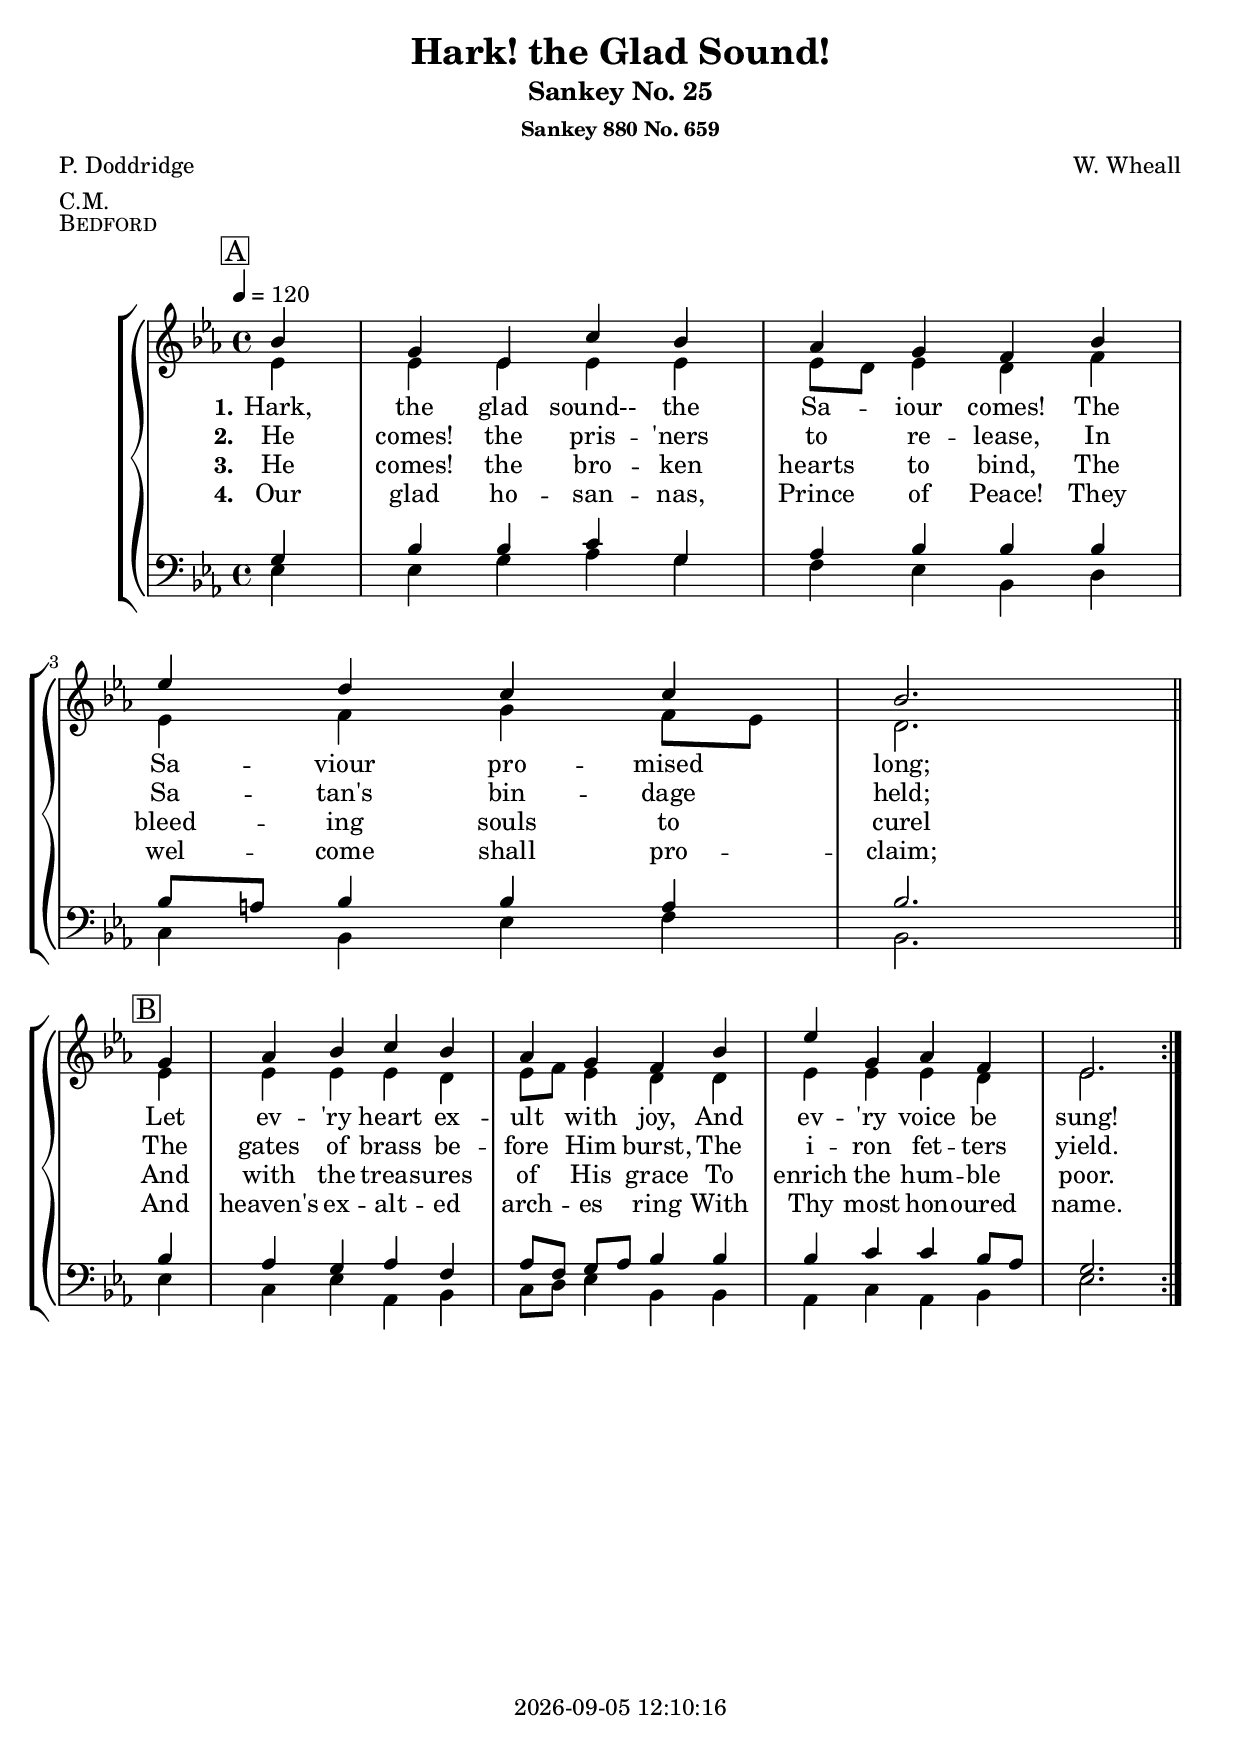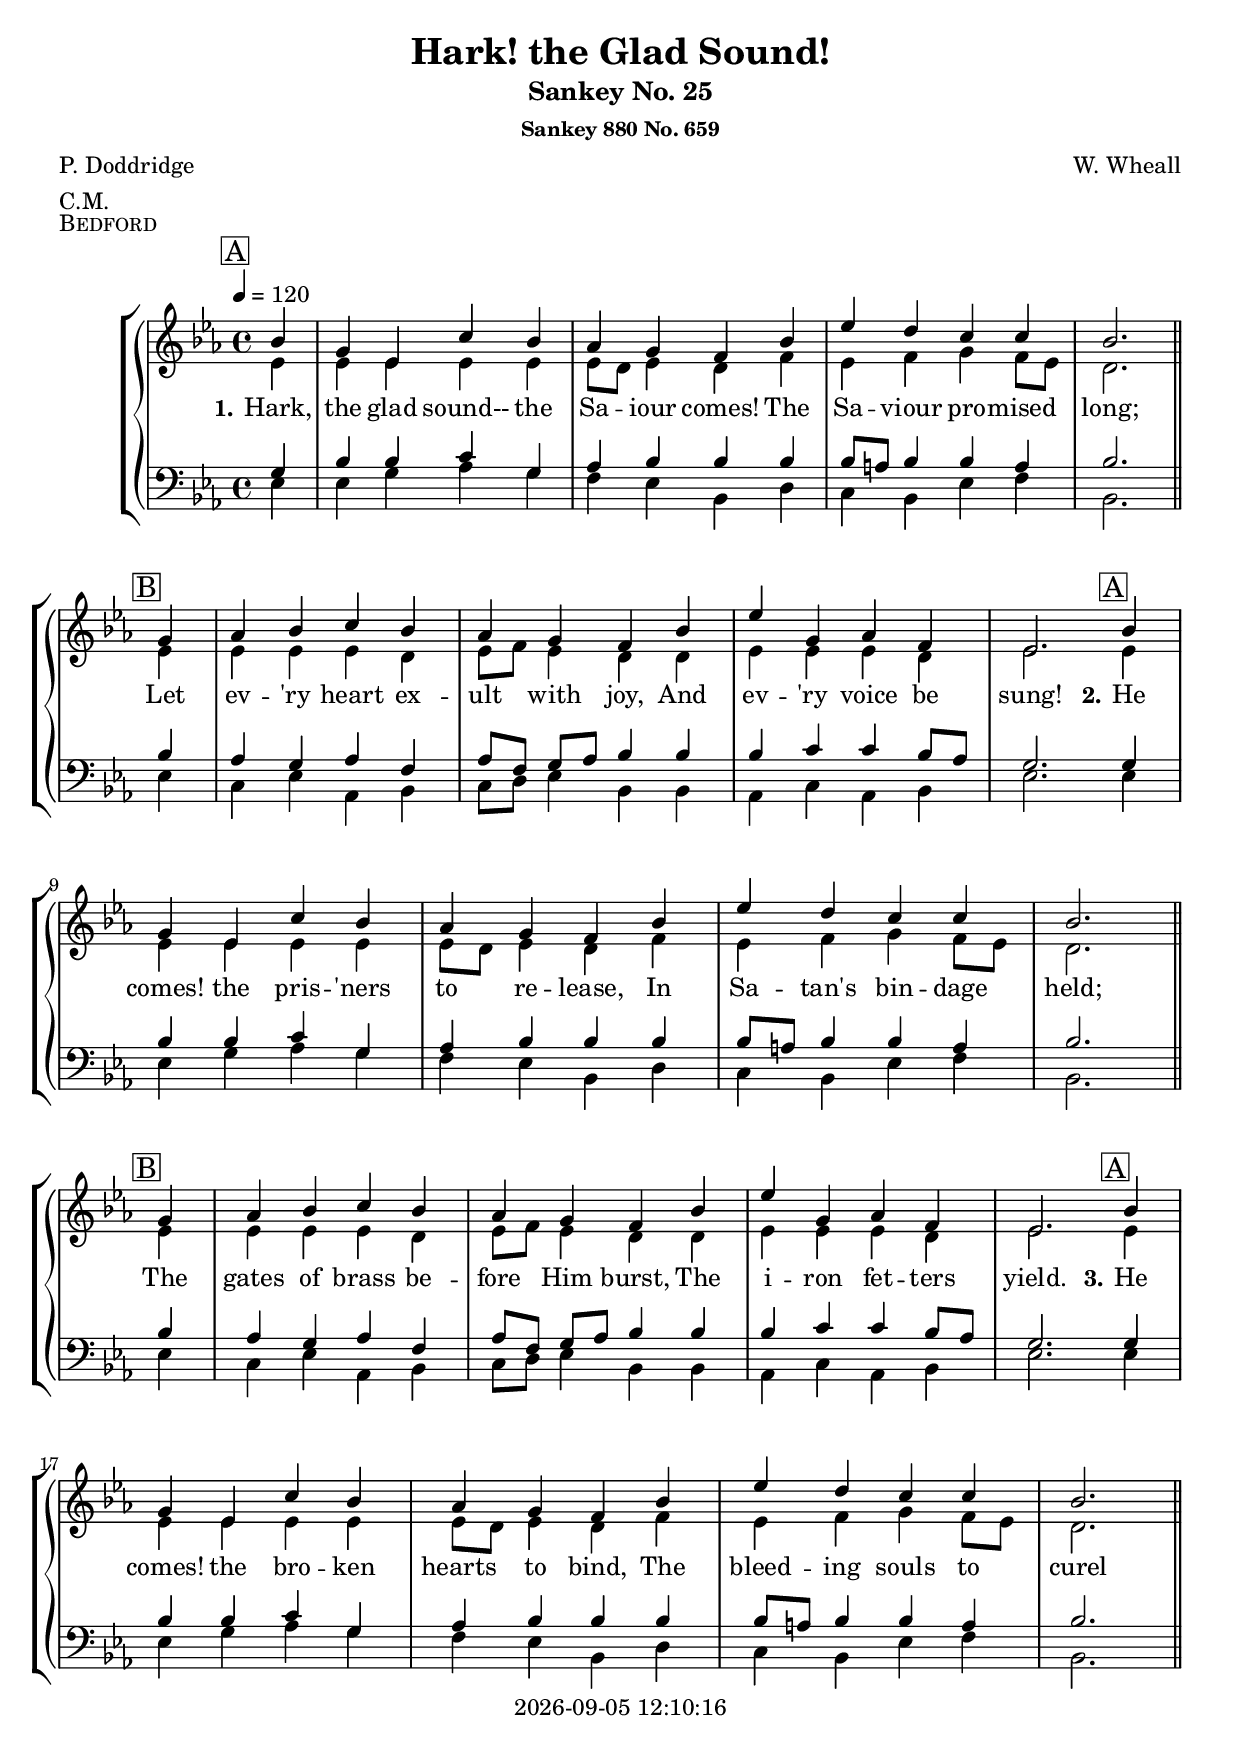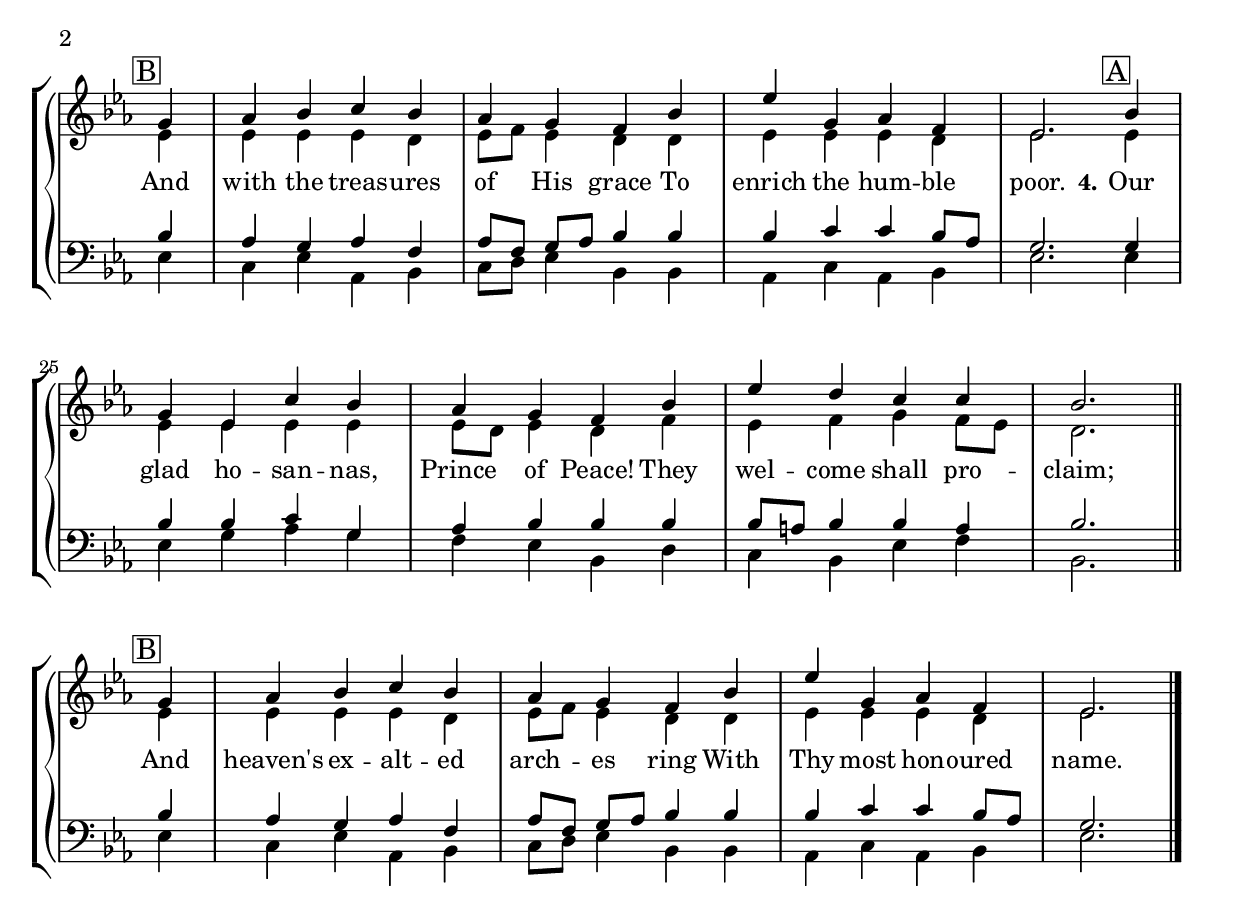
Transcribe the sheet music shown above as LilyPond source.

\version "2.20.2"

\include "articulate.ly"

today = #(strftime "%Y-%m-%d %H:%M:%S" (localtime (current-time)))

\header {
% centered at top
%  dedication  = "dedication"
  title       = "Hark! the Glad Sound!"
  subtitle    = "Sankey No. 25"
  subsubtitle = "Sankey 880 No. 659"
%  instrument  = "instrument"
  
% arrangement of following lines:
%
%  poet    composer
%  meter   arranger
%  piece       opus

  composer    = "W. Wheall"
%  arranger    = "arranger"
%  opus        = "opus"

  poet        = "P. Doddridge"
  meter       = "C.M."
  piece       = \markup \smallCaps Bedford

% centered at bottom
% tagline     = "tagline" % default lilypond version
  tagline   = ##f
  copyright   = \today
}

% #(set-global-staff-size 16)

verses = 4

global = {
  \key ees \major
  \time 4/4
  \tempo 4=120
  \partial 4
}

RehearsalTrack = {
% \set Score.currentBarNumber = #5
% \mark \markup { \circle "1a" }
  \repeat volta \verses {
    \mark \markup { \box "A" } s4 s1*3 s2.
    \mark \markup { \box "B" } s4 s1*3 s2.
  }
}

soprano = \relative {
  \global
  \repeat volta \verses {
    bes'4
    g4 ees c' bes
    aes4 g f bes
    ees4 d c c
    bes2. \bar "||" \break g4
    aes4 bes c bes % B
    aes4 g f bes
    ees4 g, aes f
    ees2.
  }
}

alto = \relative {
  \global
  \repeat volta \verses {
    ees'4
    ees4 ees ees ees
    ees8 d ees4 d f
    ees4 f g f8 ees
    d2. \bar "||" \break ees4
    ees4 ees ees d % B
    ees8 f ees4 d d
    ees4 ees ees d
    ees2.
  }
}

tenor = \relative {
  \global
  \repeat volta \verses {
    g4
    bes4 bes c g
    aes4 bes bes bes
    bes8 a bes4 bes a
    bes2. \bar "||" \break bes4
    aes4 g aes f % B
    aes8[f] g[aes] bes4 bes
    bes4 c c bes8 aes
    g2.
  }
}

bass= \relative {
  \global
  \repeat volta \verses {
    ees4
    ees4 g aes g
    f4 ees bes d
    c4 bes ees f
    bes,2. \bar "||" \break ees4
    c4 ees aes, bes % B
    c8 d ees4 bes bes
    aes4 c aes bes
    ees2.
  }
}

chorus = \lyricmode {
}

wordsOne = \lyricmode {
  \set stanza = "1."
  Hark, the glad sound-- the Sa -- iour comes!
  The Sa -- viour pro -- mised long;
  Let ev -- 'ry heart ex -- ult with joy,
  And ev -- 'ry voice be sung!
}
  
wordsTwo = \lyricmode {
  \set stanza = "2."
  He comes! the pris -- 'ners to re -- lease,
  In Sa -- tan's bin -- dage held;
  The gates of brass be -- fore Him burst,
  The i -- ron fet -- ters yield.
}
  
wordsThree = \lyricmode {
  \set stanza = "3."
  He comes! the bro -- ken hearts to bind,
  The bleed -- ing souls to curel
  And with the treas -- ures of His grace
  To enrich the hum -- ble poor.
}
  
wordsFour = \lyricmode {
  \set stanza = "4."
  Our glad ho -- san -- nas, Prince of Peace!
  They wel -- come shall pro -- claim;
  And heaven's ex -- alt -- ed arch -- es ring
  With Thy most hon -- oured name.
}
  
wordsMidi = \lyricmode {
}
  
\book {
  \bookOutputSuffix "repeat"
  \score {
%    \unfoldRepeats
%    \articulate
%    <<
    \context GrandStaff <<
      <<
        \new ChoirStaff <<
                                  % Joint soprano/alto staff
          \new Staff <<
            \new Voice \RehearsalTrack
            \new Voice = "soprano" { \voiceOne \soprano }
            \new Voice = "alto"    { \voiceTwo \alto    }
            \new Lyrics \lyricsto "soprano" { \wordsOne \chorus }
            \new Lyrics \lyricsto "soprano"   \wordsTwo
            \new Lyrics \lyricsto "soprano"   \wordsThree
            \new Lyrics \lyricsto "soprano"   \wordsFour
%            \new Lyrics \lyricsto "soprano" { \wordsOne   \chorus
%                                              \wordsTwo   \chorus
%                                              \wordsThree \chorus
%                                              \wordsFour  \chorus
%                                            }
%            \new Lyrics \lyricsto "soprano" \wordsMidi
          >>
                                  % Joint tenor/bass staff
          \new Staff <<
            \clef "bass"
            \new Voice = "tenor" { \voiceOne \tenor }
            \new Voice = "bass"  { \voiceTwo \bass  }
          >>
        >>
      >>
    >>
    \layout {
      indent = 1.5\cm
      \context {
        \Staff \RemoveAllEmptyStaves
      }
    }
    \midi {}
  }
}

\book {
  \bookOutputSuffix "single"
  \score {
    \unfoldRepeats
%    \articulate
    \context GrandStaff <<
      <<
        \new ChoirStaff <<
                                  % Joint soprano/alto staff
          \new Staff <<
            \new Voice \RehearsalTrack
            \new Voice = "soprano" { \voiceOne \soprano \bar "|." }
            \new Voice = "alto"    { \voiceTwo \alto    }
            \new Lyrics \lyricsto "soprano" { \wordsOne   \chorus
                                              \wordsTwo   \chorus
                                              \wordsThree \chorus
                                              \wordsFour  \chorus
                                            }
          >>
                                  % Joint tenor/bass staff
          \new Staff <<
            \clef "bass"
            \new Voice = "tenor" { \voiceOne \tenor }
            \new Voice = "bass"  { \voiceTwo \bass  }
          >>
        >>
      >>
    >>
    \layout {
      indent = 1.5\cm
      \context {
        \Staff \RemoveAllEmptyStaves
      }
    }
  }
}

\book {
  \bookOutputSuffix "midi"
  \score {
    \unfoldRepeats
%    \articulate
    \context GrandStaff <<
      <<
        \new ChoirStaff <<
                                  % Joint soprano/alto staff
          \new Staff <<
            \new Voice \RehearsalTrack
            \new Voice = "soprano" { \voiceOne \soprano }
            \new Voice = "alto"    { \voiceTwo \alto    }
            \new Lyrics \lyricsto "soprano" \wordsMidi
          >>
                                  % Joint tenor/bass staff
          \new Staff <<
            \clef "bass"
            \new Voice = "tenor" { \voiceOne \tenor }
            \new Voice = "bass"  { \voiceTwo \bass  }
          >>
        >>
      >>
    >>
    \midi {}
  }
}
